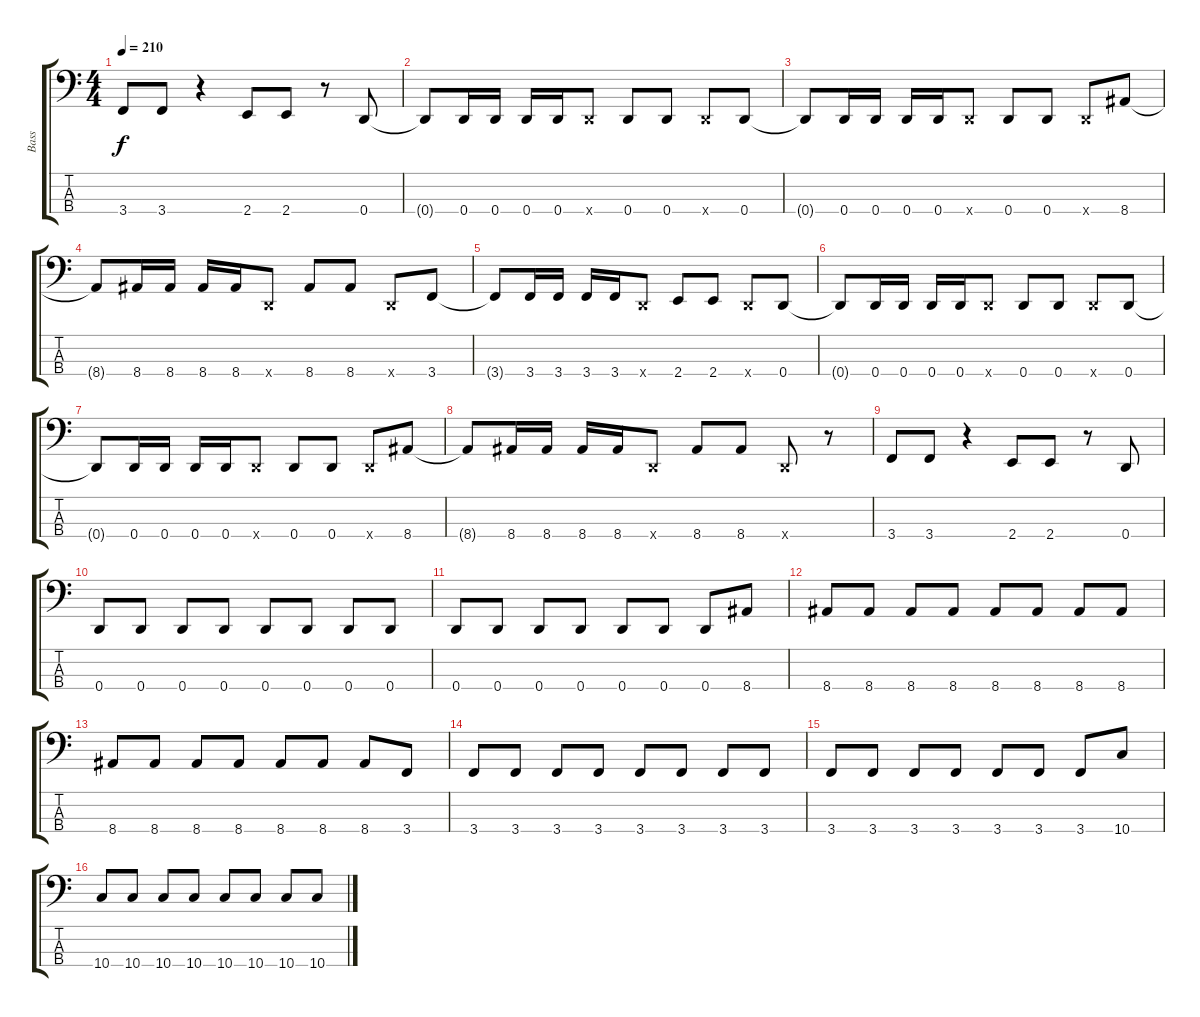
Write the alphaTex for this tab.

\track ("Bass " "Bass ") {instrument electricbassfinger}
\staff {score tabs}
\tuning (G2 D2 A1 D1) {hide}
\ts (4 4)
\tempo 210
\clef f4
\ks c
3.4.8{dy f} 3.4.8 r.4 2.4.8 2.4.8 r.8 0.4.8 |
0.4{t}.8 0.4.16 0.4.16 0.4.16 0.4.16 0.4{x}.8 0.4.8 0.4.8 0.4{x}.8 0.4.8 |
0.4{t}.8 0.4.16 0.4.16 0.4.16 0.4.16 0.4{x}.8 0.4.8 0.4.8 0.4{x}.8 8.4.8 |
8.4{t}.8 8.4.16 8.4.16 8.4.16 8.4.16 0.4{x}.8 8.4.8 8.4.8 0.4{x}.8 3.4.8 |
3.4{t}.8 3.4.16 3.4.16 3.4.16 3.4.16 0.4{x}.8 2.4.8 2.4.8 0.4{x}.8 0.4.8 |
0.4{t}.8 0.4.16 0.4.16 0.4.16 0.4.16 0.4{x}.8 0.4.8 0.4.8 0.4{x}.8 0.4.8 |
0.4{t}.8 0.4.16 0.4.16 0.4.16 0.4.16 0.4{x}.8 0.4.8 0.4.8 0.4{x}.8 8.4.8 |
8.4{t}.8 8.4.16 8.4.16 8.4.16 8.4.16 0.4{x}.8 8.4.8 8.4.8 0.4{x}.8 r.8 |
3.4.8 3.4.8 r.4 2.4.8 2.4.8 r.8 0.4.8 |
0.4.8 0.4.8 0.4.8 0.4.8 0.4.8 0.4.8 0.4.8 0.4.8 |
0.4.8 0.4.8 0.4.8 0.4.8 0.4.8 0.4.8 0.4.8 8.4.8 |
8.4.8 8.4.8 8.4.8 8.4.8 8.4.8 8.4.8 8.4.8 8.4.8 |
8.4.8 8.4.8 8.4.8 8.4.8 8.4.8 8.4.8 8.4.8 3.4.8 |
3.4.8 3.4.8 3.4.8 3.4.8 3.4.8 3.4.8 3.4.8 3.4.8 |
3.4.8 3.4.8 3.4.8 3.4.8 3.4.8 3.4.8 3.4.8 10.4.8 |
10.4.8 10.4.8 10.4.8 10.4.8 10.4.8 10.4.8 10.4.8 10.4.8
